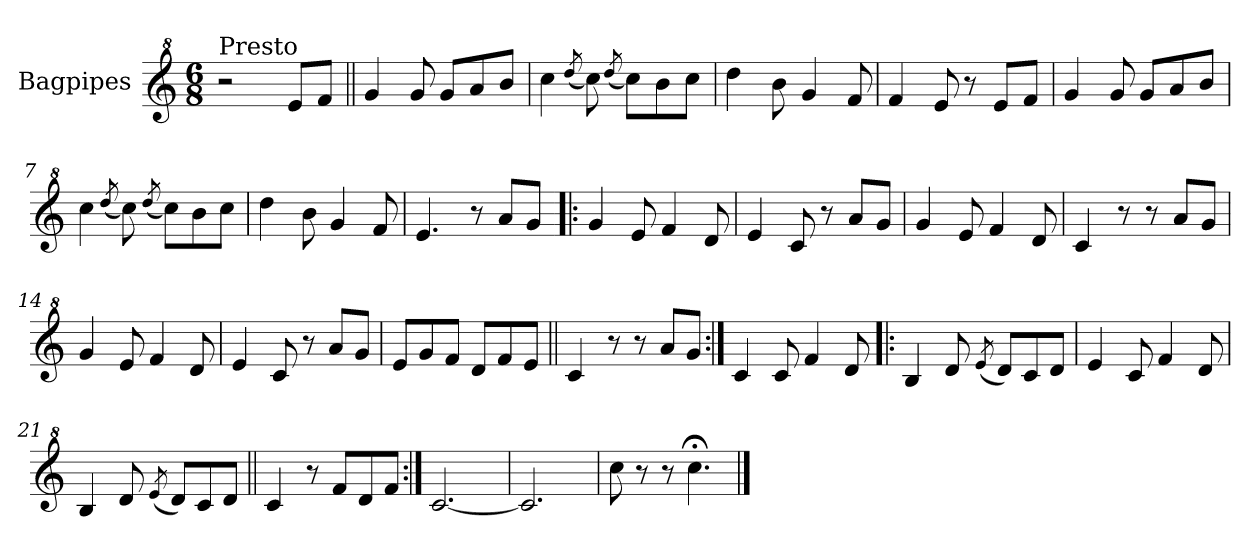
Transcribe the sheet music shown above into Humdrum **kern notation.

**kern
*part1
*staff1
*I"Bagpipes
*I'Bag
*clefG^2
*k[]
*C:
*M6/8
=1
!LO:TX:a:t=Presto
2r
8ee/L
8ff/J
=2||
4gg/
8gg/
8gg/L
8aa/
8bb/J
=3
4ccc\
(8qddd/
8ccc\)
(8qddd/
8ccc\L)
8bb\
8ccc\J
=4
4ddd\
8bb\
4gg/
8ff/
=5
4ff/
8ee/
8r
8ee/L
8ff/J
=6
4gg/
8gg/
8gg/L
8aa/
8bb/J
=7
4ccc\
(8qddd/
8ccc\)
(8qddd/
8ccc\L)
8bb\
8ccc\J
=8
4ddd\
8bb\
4gg/
8ff/
!!LO:LB:g=z
=9
4.ee/
8r
8aa/L
8gg/J
=10!|:
4gg/
8ee/
4ff/
8dd/
=11
4ee/
8cc/
8r
8aa/L
8gg/J
=12
4gg/
8ee/
4ff/
8dd/
=13
4cc/
8r
8r
8aa/L
8gg/J
=14
4gg/
8ee/
4ff/
8dd/
=15
4ee/
8cc/
8r
8aa/L
8gg/J
=16
8ee/L
8gg/
8ff/J
8dd/L
8ff/
8ee/J
!!LO:LB:g=z
=17||
4cc/
8r
8r
8aa/L
8gg/J
=18:|!
4cc/
8cc/
4ff/
8dd/
=19!|:
4b/
8dd/
(8qee/
8dd/L)
8cc/
8dd/J
=20
4ee/
8cc/
4ff/
8dd/
=21
4b/
8dd/
(8qee/
8dd/L)
8cc/
8dd/J
=22||
4cc/
8r
8ff/L
8dd/
8ff/J
=23:|!
[2.cc/
=24
2.cc/]
=25
8ccc\
8r
8r
4.ccc;<\
==
*-
